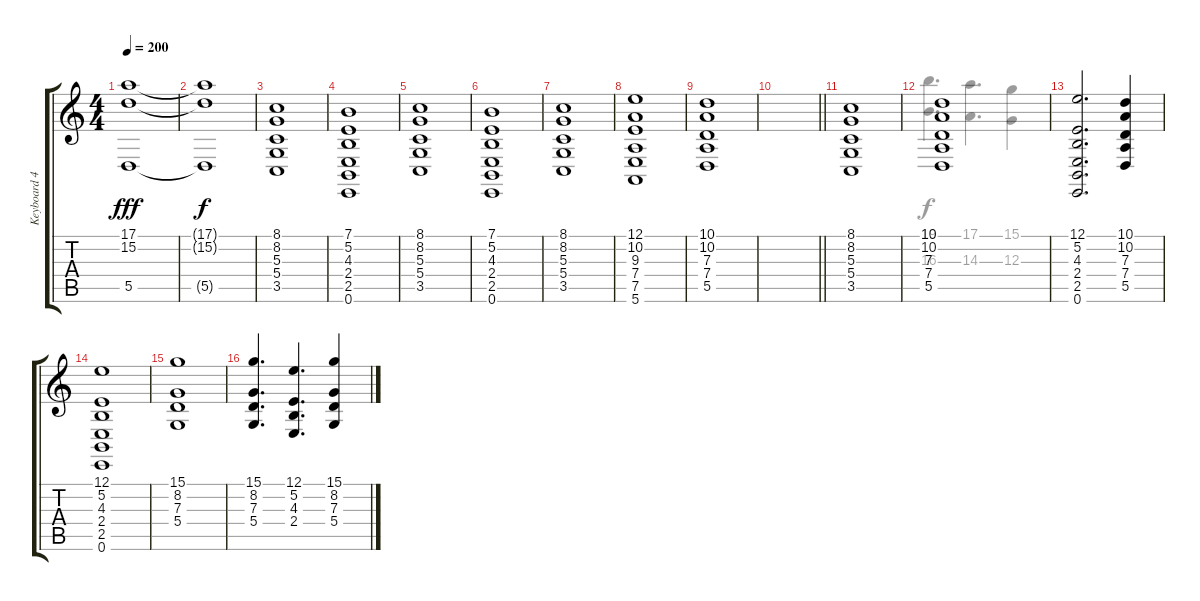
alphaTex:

\track ("Keyboard 4" "Keyboard 4") {instrument stringensemble1}
\staff {score tabs}
\tuning (E4 B3 G3 D3 A2 E2) {hide}
\voice
\ts (4 4)
\tempo 200
\clef g2
\ks c
(17.1 15.2 5.5).1{dy fff} |
(17.1{t} 15.2{t} 5.5{t}).1{dy f} |
(8.1 8.2 5.3 5.4 3.5).1 |
(7.1 5.2 4.3 2.4 2.5 0.6).1 |
(8.1 8.2 5.3 5.4 3.5).1 |
(7.1 5.2 4.3 2.4 2.5 0.6).1 |
(8.1 8.2 5.3 5.4 3.5).1 |
(12.1 10.2 9.3 7.4 7.5 5.6).1 |
(10.1 10.2 7.3 7.4 5.5).1 |
\barLineRight lightlight
|
(8.1 8.2 5.3 5.4 3.5).1 |
(10.1 10.2 7.3 7.4 5.5).1 |
(12.1 5.2 4.3 2.4 2.5 0.6).2{d} (10.1 10.2 7.3 7.4 5.5).4 |
(12.1 5.2 4.3 2.4 2.5 0.6).1 |
(15.1 8.2 7.3 5.4).1 |
(15.1 8.2 7.3 5.4).4{d} (12.1 5.2 4.3 2.4).4{d} (15.1 8.2 7.3 5.4).4
\voice
\clef g2
\ottava regular
\simile none
\ks c
|
|
|
|
|
|
|
|
|
\barLineRight lightlight
|
|
(19.1 16.3).4{d} (17.1 14.3).4{d} (15.1 12.3).4 |
|
|
|
